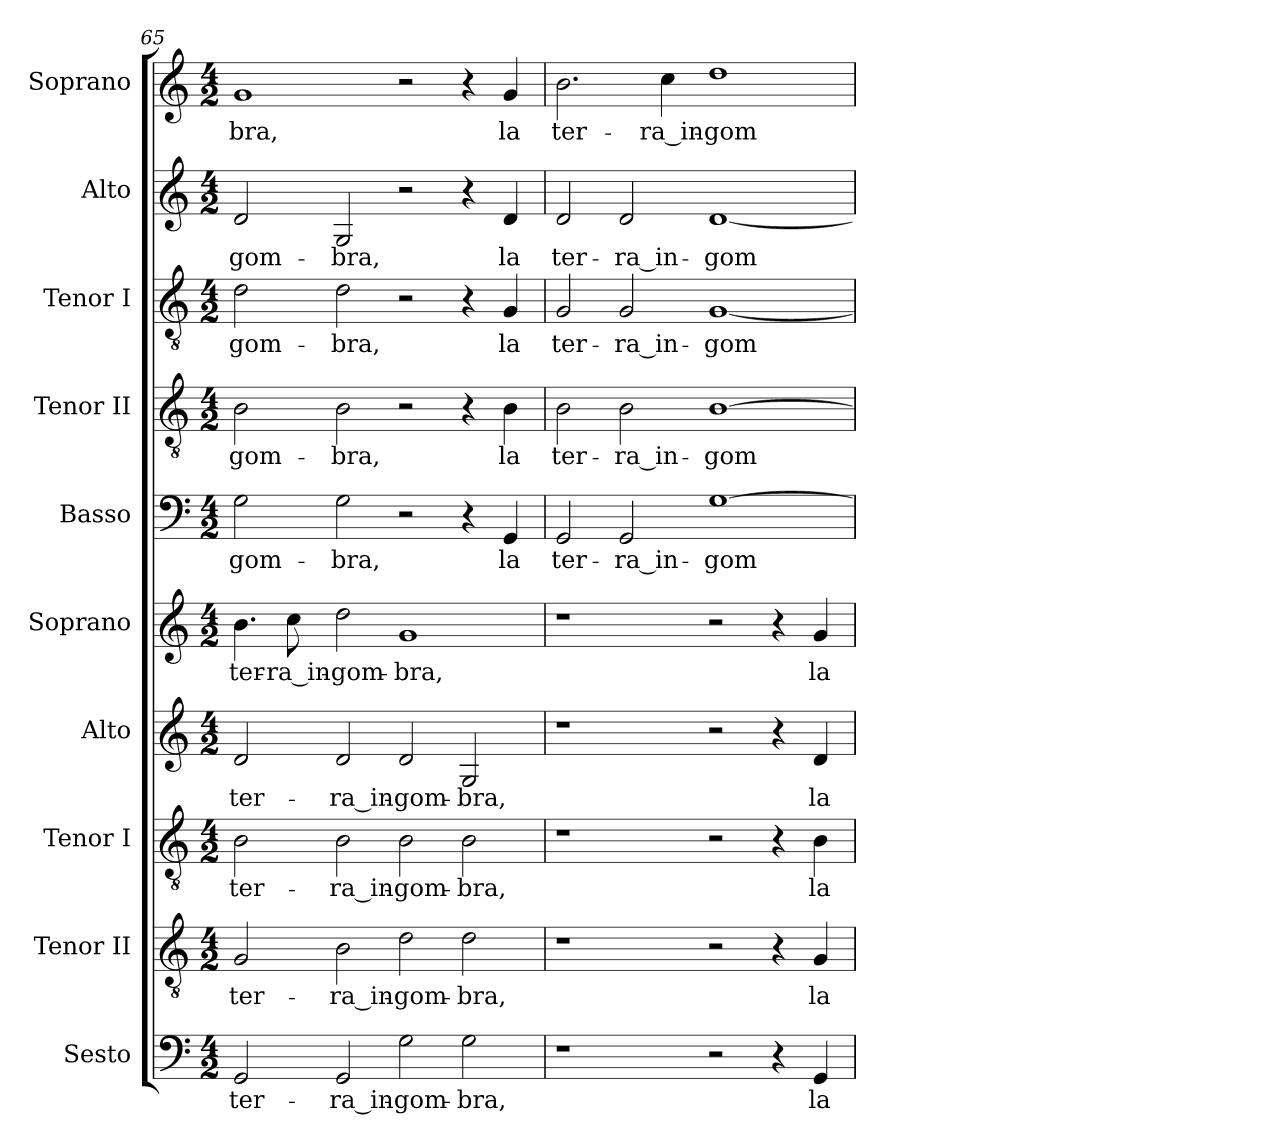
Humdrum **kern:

**kern	**text	**kern	**text	**kern	**text	**kern	**text	**kern	**text	**kern	**text	**kern	**text	**kern	**text	**kern	**text	**kern	**text
*part10	*part10	*part9	*part9	*part8	*part8	*part7	*part7	*part6	*part6	*part5	*part5	*part4	*part4	*part3	*part3	*part2	*part2	*part1	*part1
*staff10	*staff10	*staff9	*staff9	*staff8	*staff8	*staff7	*staff7	*staff6	*staff6	*staff5	*staff5	*staff4	*staff4	*staff3	*staff3	*staff2	*staff2	*staff1	*staff1
*I"Sesto	*	*I"Tenor II	*	*I"Tenor I	*	*I"Alto	*	*I"Soprano	*	*I"Basso	*	*I"Tenor II	*	*I"Tenor I	*	*I"Alto	*	*I"Soprano	*
*	*	*I'T.	*	*I'T.	*	*I'A.	*	*I'Sop.	*	*	*	*I'T.	*	*I'T.	*	*I'A.	*	*I'Sop.	*
*clefF4	*	*clefGv2	*	*clefGv2	*	*clefG2	*	*clefG2	*	*clefF4	*	*clefGv2	*	*clefGv2	*	*clefG2	*	*clefG2	*
*	*	*ITrd7c12	*	*ITrd7c12	*	*	*	*	*	*	*	*ITrd7c12	*	*ITrd7c12	*	*	*	*	*
*k[]	*	*k[]	*	*k[]	*	*k[]	*	*k[]	*	*k[]	*	*k[]	*	*k[]	*	*k[]	*	*k[]	*
*C:	*	*C:	*	*C:	*	*C:	*	*C:	*	*C:	*	*C:	*	*C:	*	*C:	*	*C:	*
*M4/2	*	*M4/2	*	*M4/2	*	*M4/2	*	*M4/2	*	*M4/2	*	*M4/2	*	*M4/2	*	*M4/2	*	*M4/2	*
=65	=65	=65	=65	=65	=65	=65	=65	=65	=65	=65	=65	=65	=65	=65	=65	=65	=65	=65	=65
!	!LO:LY:b:color=#000000	!	!	!	!	!	!	!	!	!	!	!	!	!	!	!	!	!	!
!	!	!	!LO:LY:b:color=#000000	!	!	!	!	!	!	!	!	!	!	!	!	!	!	!	!
!	!	!	!	!	!LO:LY:b:color=#000000	!	!	!	!	!	!	!	!	!	!	!	!	!	!
!	!	!	!	!	!	!	!LO:LY:b:color=#000000	!	!	!	!	!	!	!	!	!	!	!	!
!	!	!	!	!	!	!	!	!	!LO:LY:b:color=#000000	!	!	!	!	!	!	!	!	!	!
!	!	!	!	!	!	!	!	!	!	!	!LO:LY:b:color=#000000	!	!	!	!	!	!	!	!
!	!	!	!	!	!	!	!	!	!	!	!	!	!LO:LY:b:color=#000000	!	!	!	!	!	!
!	!	!	!	!	!	!	!	!	!	!	!	!	!	!	!LO:LY:b:color=#000000	!	!	!	!
!	!	!	!	!	!	!	!	!	!	!	!	!	!	!	!	!	!LO:LY:b:color=#000000	!	!
!	!	!	!	!	!	!	!	!	!	!	!	!	!	!	!	!	!	!	!LO:LY:b:color=#000000
2GGi/	ter-	2GGi/	ter-	2BBi\	ter-	2di/	ter-	4.bi\	ter-	2Gi\	-gom-	2BBi\	-gom-	2Di\	-gom-	2di/	-gom-	1gi	-bra,
!	!	!	!	!	!	!	!	!	!LO:LY:b:color=#000000	!	!	!	!	!	!	!	!	!	!
.	.	.	.	.	.	.	.	8cci\	-ra_in-	.	.	.	.	.	.	.	.	.	.
!	!LO:LY:b:color=#000000	!	!	!	!	!	!	!	!	!	!	!	!	!	!	!	!	!	!
!	!	!	!LO:LY:b:color=#000000	!	!	!	!	!	!	!	!	!	!	!	!	!	!	!	!
!	!	!	!	!	!LO:LY:b:color=#000000	!	!	!	!	!	!	!	!	!	!	!	!	!	!
!	!	!	!	!	!	!	!LO:LY:b:color=#000000	!	!	!	!	!	!	!	!	!	!	!	!
!	!	!	!	!	!	!	!	!	!LO:LY:b:color=#000000	!	!	!	!	!	!	!	!	!	!
!	!	!	!	!	!	!	!	!	!	!	!LO:LY:b:color=#000000	!	!	!	!	!	!	!	!
!	!	!	!	!	!	!	!	!	!	!	!	!	!LO:LY:b:color=#000000	!	!	!	!	!	!
!	!	!	!	!	!	!	!	!	!	!	!	!	!	!	!LO:LY:b:color=#000000	!	!	!	!
!	!	!	!	!	!	!	!	!	!	!	!	!	!	!	!	!	!LO:LY:b:color=#000000	!	!
2GGi/	-ra_in-	2BBi\	-ra_in-	2BBi\	-ra_in-	2di/	-ra_in-	2ddi\	-gom-	2Gi\	-bra,	2BBi\	-bra,	2Di\	-bra,	2Gi/	-bra,	.	.
!	!LO:LY:b:color=#000000	!	!	!	!	!	!	!	!	!	!	!	!	!	!	!	!	!	!
!	!	!	!LO:LY:b:color=#000000	!	!	!	!	!	!	!	!	!	!	!	!	!	!	!	!
!	!	!	!	!	!LO:LY:b:color=#000000	!	!	!	!	!	!	!	!	!	!	!	!	!	!
!	!	!	!	!	!	!	!LO:LY:b:color=#000000	!	!	!	!	!	!	!	!	!	!	!	!
!	!	!	!	!	!	!	!	!	!LO:LY:b:color=#000000	!	!	!	!	!	!	!	!	!	!
2Gi\	-gom-	2Di\	-gom-	2BBi\	-gom-	2di/	-gom-	1gi	-bra,	2r	.	2r	.	2r	.	2r	.	2r	.
!	!LO:LY:b:color=#000000	!	!	!	!	!	!	!	!	!	!	!	!	!	!	!	!	!	!
!	!	!	!LO:LY:b:color=#000000	!	!	!	!	!	!	!	!	!	!	!	!	!	!	!	!
!	!	!	!	!	!LO:LY:b:color=#000000	!	!	!	!	!	!	!	!	!	!	!	!	!	!
!	!	!	!	!	!	!	!LO:LY:b:color=#000000	!	!	!	!	!	!	!	!	!	!	!	!
2Gi\	-bra,	2Di\	-bra,	2BBi\	-bra,	2Gi/	-bra,	.	.	4r	.	4r	.	4r	.	4r	.	4r	.
!	!	!	!	!	!	!	!	!	!	!	!LO:LY:b:color=#000000	!	!	!	!	!	!	!	!
!	!	!	!	!	!	!	!	!	!	!	!	!	!LO:LY:b:color=#000000	!	!	!	!	!	!
!	!	!	!	!	!	!	!	!	!	!	!	!	!	!	!LO:LY:b:color=#000000	!	!	!	!
!	!	!	!	!	!	!	!	!	!	!	!	!	!	!	!	!	!LO:LY:b:color=#000000	!	!
!	!	!	!	!	!	!	!	!	!	!	!	!	!	!	!	!	!	!	!LO:LY:b:color=#000000
.	.	.	.	.	.	.	.	.	.	4GGi/	la	4BBi\	la	4GGi/	la	4di/	la	4gi/	la
=66	=66	=66	=66	=66	=66	=66	=66	=66	=66	=66	=66	=66	=66	=66	=66	=66	=66	=66	=66
!	!	!	!	!	!	!	!	!	!	!	!LO:LY:b:color=#000000	!	!	!	!	!	!	!	!
!	!	!	!	!	!	!	!	!	!	!	!	!	!LO:LY:b:color=#000000	!	!	!	!	!	!
!	!	!	!	!	!	!	!	!	!	!	!	!	!	!	!LO:LY:b:color=#000000	!	!	!	!
!	!	!	!	!	!	!	!	!	!	!	!	!	!	!	!	!	!LO:LY:b:color=#000000	!	!
!	!	!	!	!	!	!	!	!	!	!	!	!	!	!	!	!	!	!	!LO:LY:b:color=#000000
1r	.	1r	.	1r	.	1r	.	1r	.	2GGi/	ter-	2BBi\	ter-	2GGi/	ter-	2di/	ter-	2.bi\	ter-
!	!	!	!	!	!	!	!	!	!	!	!LO:LY:b:color=#000000	!	!	!	!	!	!	!	!
!	!	!	!	!	!	!	!	!	!	!	!	!	!LO:LY:b:color=#000000	!	!	!	!	!	!
!	!	!	!	!	!	!	!	!	!	!	!	!	!	!	!LO:LY:b:color=#000000	!	!	!	!
!	!	!	!	!	!	!	!	!	!	!	!	!	!	!	!	!	!LO:LY:b:color=#000000	!	!
.	.	.	.	.	.	.	.	.	.	2GGi/	-ra_in-	2BBi\	-ra_in-	2GGi/	-ra_in-	2di/	-ra_in-	.	.
!	!	!	!	!	!	!	!	!	!	!	!	!	!	!	!	!	!	!	!LO:LY:b:color=#000000
.	.	.	.	.	.	.	.	.	.	.	.	.	.	.	.	.	.	4cci\	-ra_in-
!	!	!	!	!	!	!	!	!	!	!	!LO:LY:b:color=#000000	!	!	!	!	!	!	!	!
!	!	!	!	!	!	!	!	!	!	!	!	!	!LO:LY:b:color=#000000	!	!	!	!	!	!
!	!	!	!	!	!	!	!	!	!	!	!	!	!	!	!LO:LY:b:color=#000000	!	!	!	!
!	!	!	!	!	!	!	!	!	!	!	!	!	!	!	!	!	!LO:LY:b:color=#000000	!	!
!	!	!	!	!	!	!	!	!	!	!	!	!	!	!	!	!	!	!	!LO:LY:b:color=#000000
2r	.	2r	.	2r	.	2r	.	2r	.	[1Gi	-gom-	[1BBi	-gom-	[1GGi	-gom-	[1di	-gom-	1ddi	-gom-
4r	.	4r	.	4r	.	4r	.	4r	.	.	.	.	.	.	.	.	.	.	.
!	!LO:LY:b:color=#000000	!	!	!	!	!	!	!	!	!	!	!	!	!	!	!	!	!	!
!	!	!	!LO:LY:b:color=#000000	!	!	!	!	!	!	!	!	!	!	!	!	!	!	!	!
!	!	!	!	!	!LO:LY:b:color=#000000	!	!	!	!	!	!	!	!	!	!	!	!	!	!
!	!	!	!	!	!	!	!LO:LY:b:color=#000000	!	!	!	!	!	!	!	!	!	!	!	!
!	!	!	!	!	!	!	!	!	!LO:LY:b:color=#000000	!	!	!	!	!	!	!	!	!	!
4GGi/	la	4GGi/	la	4BBi\	la	4di/	la	4gi/	la	.	.	.	.	.	.	.	.	.	.
=	=	=	=	=	=	=	=	=	=	=	=	=	=	=	=	=	=	=	=
*-	*-	*-	*-	*-	*-	*-	*-	*-	*-	*-	*-	*-	*-	*-	*-	*-	*-	*-	*-
